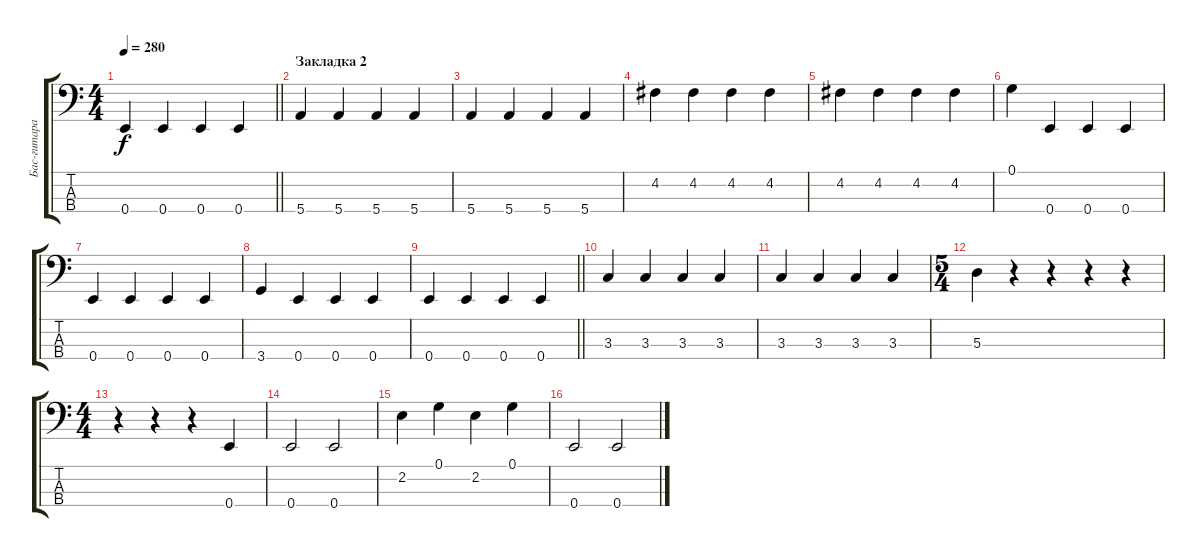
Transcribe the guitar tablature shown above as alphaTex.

\track ("Бас-гитара" "Бас-гитара") {instrument electricbasspick}
\staff {score tabs}
\tuning (G2 D2 A1 E1) {hide}
\ts (4 4)
\tempo 280
\clef f4
\barLineRight lightlight
\ks c
0.4.4{dy f} 0.4.4 0.4.4 0.4.4 |
\section ("" "Закладка 2")
5.4.4 5.4.4 5.4.4 5.4.4 |
5.4.4 5.4.4 5.4.4 5.4.4 |
4.2.4 4.2.4 4.2.4 4.2.4 |
4.2.4 4.2.4 4.2.4 4.2.4 |
0.1.4 0.4.4 0.4.4 0.4.4 |
0.4.4 0.4.4 0.4.4 0.4.4 |
3.4.4 0.4.4 0.4.4 0.4.4 |
\barLineRight lightlight
0.4.4 0.4.4 0.4.4 0.4.4 |
3.3.4 3.3.4 3.3.4 3.3.4 |
3.3.4 3.3.4 3.3.4 3.3.4 |
\ts (5 4)
5.3.4 r.4 r.4 r.4 r.4 |
\ts (4 4)
r.4 r.4 r.4 0.4.4 |
0.4.2 0.4.2 |
2.2.4 0.1.4 2.2.4 0.1.4 |
0.4.2 0.4.2
